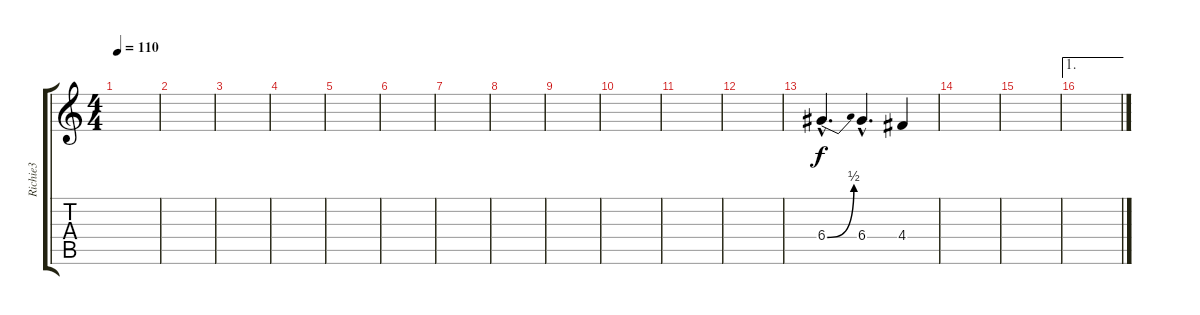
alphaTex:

\track ("Richie3" "Richie3") {instrument overdrivenguitar}
\staff {score tabs}
\tuning (E4 B3 G3 D3 A2 E2) {hide}
\ts (4 4)
\tempo 110
\clef g2
\ks c
|
|
|
|
|
|
|
|
|
|
|
|
6.4{be (bend 0 0 60 2) hac}.4{d} 6.4{hac}.4{d} 4.4.4 |
|
|
\ae 1
